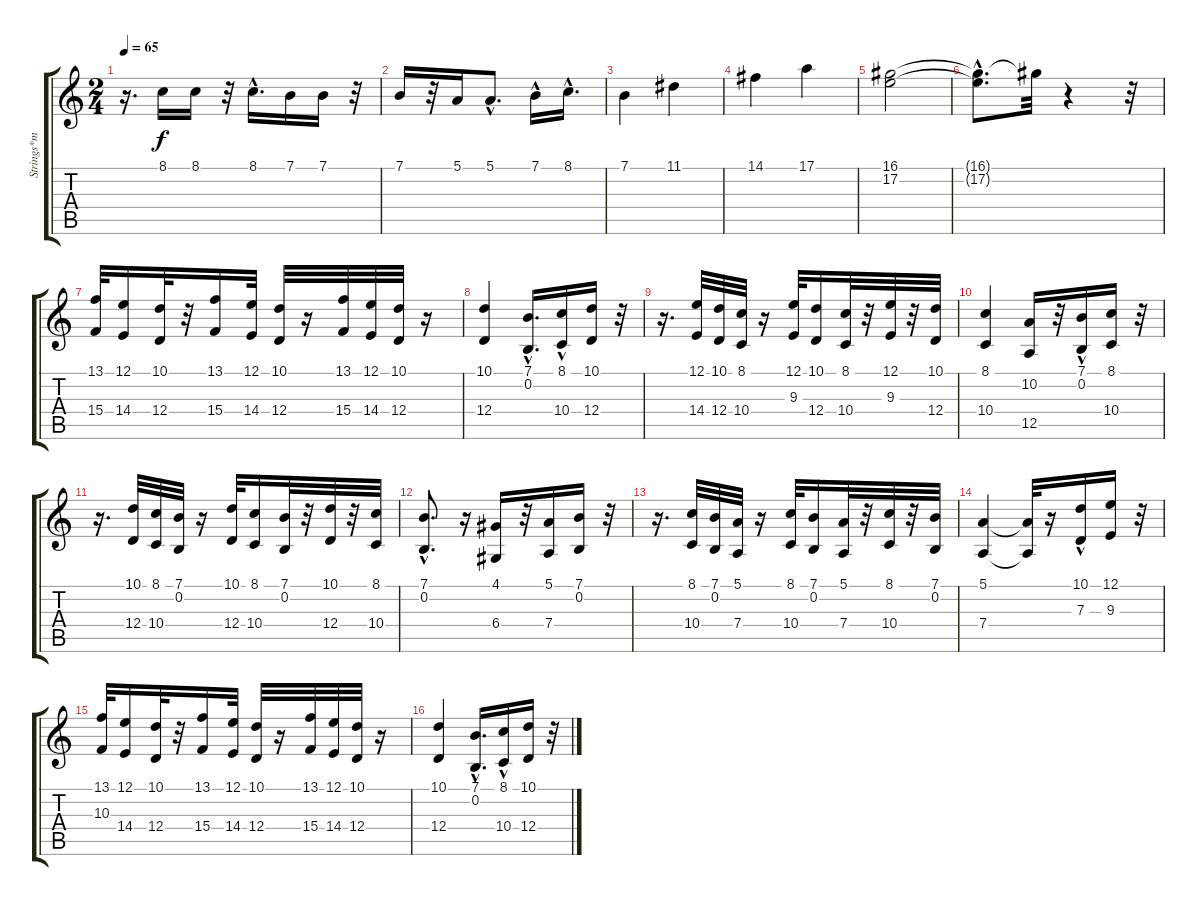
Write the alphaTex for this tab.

\track (" Strings*merged" " Strings*m") {instrument stringensemble1}
\staff {score tabs}
\tuning (E4 B3 G3 D3 A2 E2) {hide}
\ts (2 4)
\tempo 65
\clef g2
\ks c
r.16{d dy f} 8.1.16 8.1.16 r.32 8.1{hac}.16{d} 7.1.16 7.1.16 r.32 |
7.1.16 r.32 5.1.16 5.1{hac}.8{d} 7.1{hac}.16 8.1{hac}.16{d} |
7.1.4 11.1.4 |
14.1.4 17.1.4 |
(16.1 17.2).2 |
(16.1{hac t} 17.2{hac t}).8{d} 16.1{t}.32 r.4 r.32 |
(13.1 15.4).32 (12.1 14.4).16 (10.1 12.4).32 r.32 (13.1 15.4).16 (12.1 14.4).32 (10.1 12.4).32 r.16 (13.1 15.4).32 (12.1 14.4).32 (10.1 12.4).32 r.16 |
(10.1 12.4).4 (7.1{hac} 0.2{hac}).16{d} (8.1{hac} 10.4{hac}).16 (10.1 12.4).16 r.32 |
r.16{d} (12.1 14.4).32 (10.1 12.4).32 (8.1 10.4).32 r.16 (12.1 9.3).32 (10.1 12.4).16 (8.1 10.4).32 r.32 (12.1 9.3).32 r.32 (10.1 12.4).32 |
(8.1 10.4).4 (10.2 12.5).16 r.32 (7.1{hac} 0.2{hac}).16 (8.1 10.4).16 r.32 |
r.16{d} (10.1 12.4).32 (8.1 10.4).32 (7.1 0.2).32 r.16 (10.1 12.4).32 (8.1 10.4).16 (7.1 0.2).32 r.32 (10.1 12.4).32 r.32 (8.1 10.4).32 |
(7.1{hac} 0.2{hac}).8{d} r.16 (4.1 6.4).16 r.32 (5.1 7.4).16 (7.1 0.2).16 r.32 |
r.16{d} (8.1 10.4).32 (7.1 0.2).32 (5.1 7.4).32 r.16 (8.1 10.4).32 (7.1 0.2).16 (5.1 7.4).32 r.32 (8.1 10.4).32 r.32 (7.1 0.2).32 |
(5.1 7.4).4 (5.1{t} 7.4{t}).32 r.16 (10.1{hac} 7.3{hac}).16 (12.1 9.3).16 r.32 |
(13.1 10.3).32 (12.1 14.4).16 (10.1 12.4).32 r.32 (13.1 15.4).16 (12.1 14.4).32 (10.1 12.4).32 r.16 (13.1 15.4).32 (12.1 14.4).32 (10.1 12.4).32 r.16 |
(10.1 12.4).4 (7.1{hac} 0.2{hac}).16{d} (8.1{hac} 10.4{hac}).16 (10.1 12.4).16 r.32
